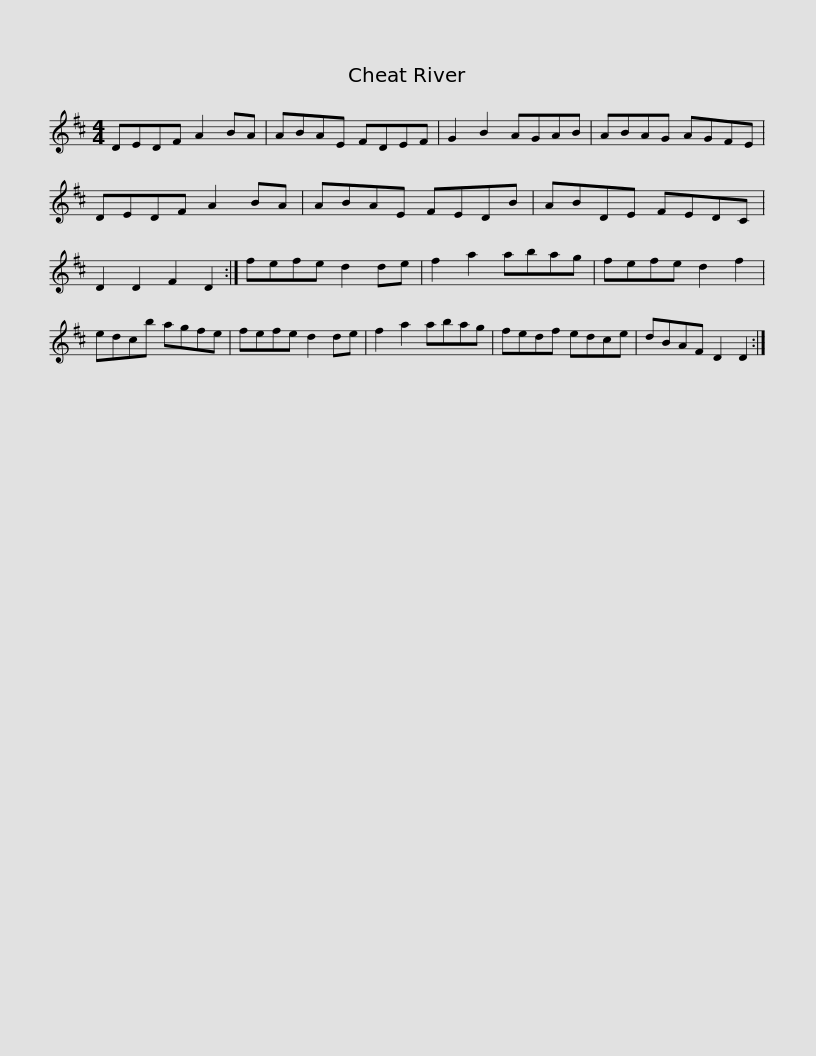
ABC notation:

X:1
L:1/8
M:4/4
I:linebreak $
K:D
V:1 treble
V:1
 DEDF A2 BA | ABAE FDEF | G2 B2 AGAB | ABAG AGFE | DEDF A2 BA | %5
 ABAE FEDB |$ ABDE FEDC | D2 D2 F2 D2 :| fefe d2 de | f2 a2 abag | %10
 fefe d2 f2 | edcb agfe |$ fefe d2 de | f2 a2 abag | fedf edce | %15
 dBAF D2 D2 :| %16
